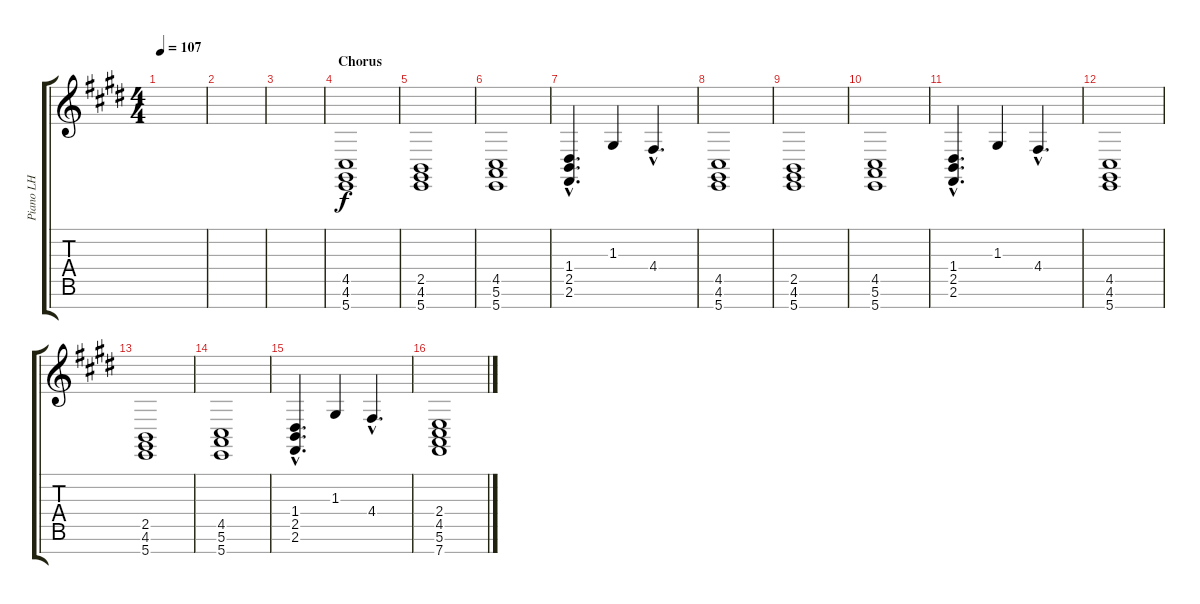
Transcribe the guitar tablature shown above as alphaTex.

\track ("Piano LH" "Piano LH") {instrument acousticgrandpiano}
\staff {score tabs}
\tuning (E4 B3 G3 D3 A2 E2 B1) {hide}
\ts (4 4)
\tempo 107
\clef g2
\ks c#minor
|
|
|
\section ("" "Chorus")
(4.5 4.6 5.7).1{volume 14} |
(2.5 4.6 5.7).1 |
(4.5 5.6 5.7).1 |
(1.4{hac} 2.5{hac} 2.6{hac}).4{d} 1.3.4 4.4{hac}.4{d} |
(4.5 4.6 5.7).1 |
(2.5 4.6 5.7).1 |
(4.5 5.6 5.7).1 |
(1.4{hac} 2.5{hac} 2.6{hac}).4{d} 1.3.4 4.4{hac}.4{d} |
(4.5 4.6 5.7).1 |
(2.5 4.6 5.7).1 |
(4.5 5.6 5.7).1 |
(1.4{hac} 2.5{hac} 2.6{hac}).4{d} 1.3.4 4.4{hac}.4{d} |
(2.4 4.5 5.6 7.7).1
